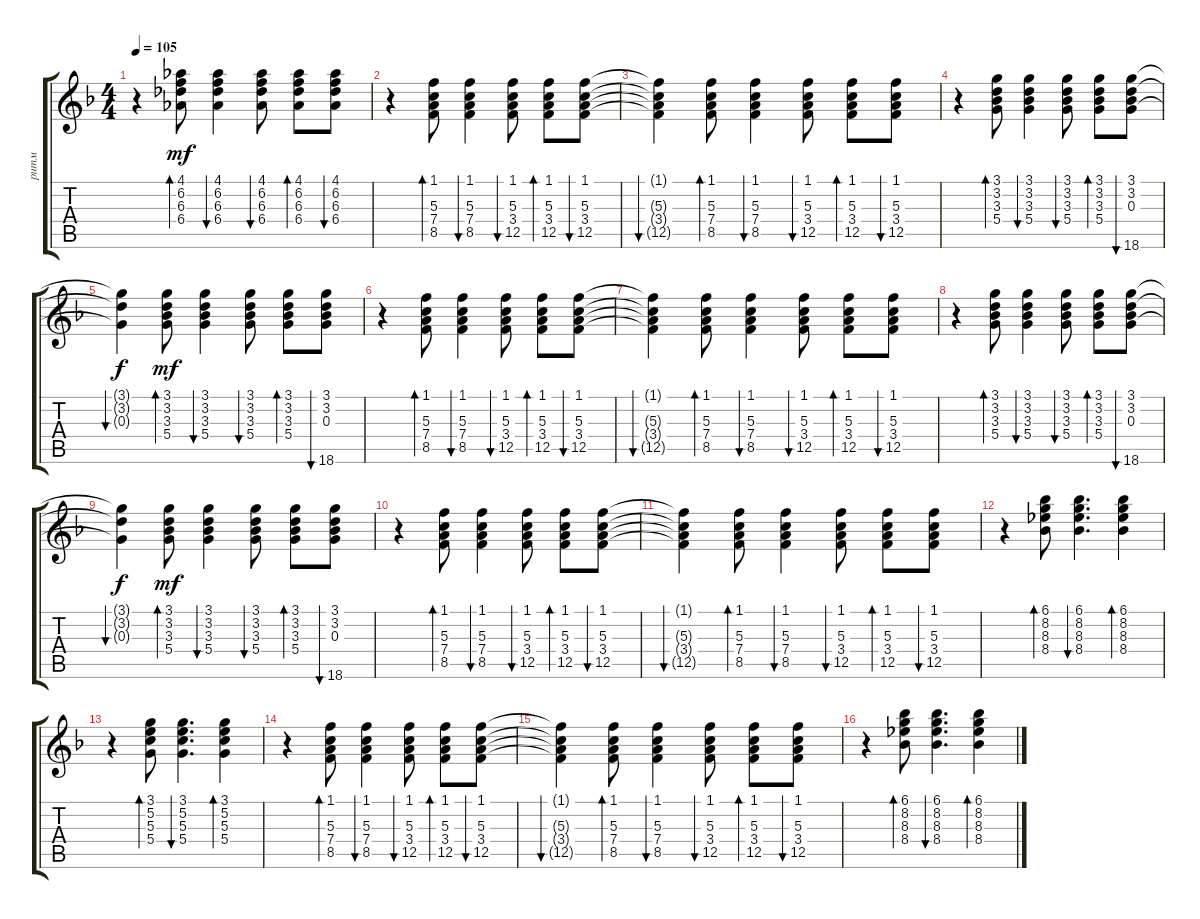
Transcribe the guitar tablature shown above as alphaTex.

\track ("ритм" "ритм") {instrument acousticguitarsteel}
\staff {score tabs}
\tuning (E4 B3 G3 D3 A2 E2) {hide}
\ts (4 4)
\tempo 105
\clef g2
\ks f
r.4{dy mf} (4.1 6.2 6.3 6.4).8{bd 60} (4.1 6.2 6.3 6.4).4{bu 60} (4.1 6.2 6.3 6.4).8{bu 60} (4.1 6.2 6.3 6.4).8{bd 60} (4.1 6.2 6.3 6.4).8{bu 60} |
r.4 (1.1 5.3 7.4 8.5).8{bd 60} (1.1 5.3 7.4 8.5).4{bu 60} (1.1 5.3 3.4 12.5).8{bu 60} (1.1 5.3 3.4 12.5).8{bd 60} (1.1 5.3 3.4 12.5).8{bu 60} |
(1.1{t} 5.3{t} 3.4{t} 12.5{t}).4{bu 60} (1.1 5.3 7.4 8.5).8{bd 60} (1.1 5.3 7.4 8.5).4{bu 60} (1.1 5.3 3.4 12.5).8{bu 60} (1.1 5.3 3.4 12.5).8{bd 60} (1.1 5.3 3.4 12.5).8{bu 60} |
r.4 (3.1 3.2 3.3 5.4).8{bd 60} (3.1 3.2 3.3 5.4).4{bu 60} (3.1 3.2 3.3 5.4).8{bu 60} (3.1 3.2 3.3 5.4).8{bd 60} (3.1 3.2 0.3 18.6).8{bu 60} |
(3.1{t} 3.2{t} 0.3{t}).4{bu 60 dy f} (3.1 3.2 3.3 5.4).8{bd 60 dy mf} (3.1 3.2 3.3 5.4).4{bu 60} (3.1 3.2 3.3 5.4).8{bu 60} (3.1 3.2 3.3 5.4).8{bd 60} (3.1 3.2 0.3 18.6).8{bu 60} |
r.4 (1.1 5.3 7.4 8.5).8{bd 60} (1.1 5.3 7.4 8.5).4{bu 60} (1.1 5.3 3.4 12.5).8{bu 60} (1.1 5.3 3.4 12.5).8{bd 60} (1.1 5.3 3.4 12.5).8{bu 60} |
(1.1{t} 5.3{t} 3.4{t} 12.5{t}).4{bu 60} (1.1 5.3 7.4 8.5).8{bd 60} (1.1 5.3 7.4 8.5).4{bu 60} (1.1 5.3 3.4 12.5).8{bu 60} (1.1 5.3 3.4 12.5).8{bd 60} (1.1 5.3 3.4 12.5).8{bu 60} |
r.4 (3.1 3.2 3.3 5.4).8{bd 60} (3.1 3.2 3.3 5.4).4{bu 60} (3.1 3.2 3.3 5.4).8{bu 60} (3.1 3.2 3.3 5.4).8{bd 60} (3.1 3.2 0.3 18.6).8{bu 60} |
(3.1{t} 3.2{t} 0.3{t}).4{bu 60 dy f} (3.1 3.2 3.3 5.4).8{bd 60 dy mf} (3.1 3.2 3.3 5.4).4{bu 60} (3.1 3.2 3.3 5.4).8{bu 60} (3.1 3.2 3.3 5.4).8{bd 60} (3.1 3.2 0.3 18.6).8{bu 60} |
r.4 (1.1 5.3 7.4 8.5).8{bd 60} (1.1 5.3 7.4 8.5).4{bu 60} (1.1 5.3 3.4 12.5).8{bu 60} (1.1 5.3 3.4 12.5).8{bd 60} (1.1 5.3 3.4 12.5).8{bu 60} |
(1.1{t} 5.3{t} 3.4{t} 12.5{t}).4{bu 60} (1.1 5.3 7.4 8.5).8{bd 60} (1.1 5.3 7.4 8.5).4{bu 60} (1.1 5.3 3.4 12.5).8{bu 60} (1.1 5.3 3.4 12.5).8{bd 60} (1.1 5.3 3.4 12.5).8{bu 60} |
r.4 (6.1 8.2 8.3 8.4).8{bd 60} (6.1 8.2 8.3 8.4).4{d bu 60} (6.1 8.2 8.3 8.4).4{bd 60} |
r.4 (3.1 5.2 5.3 5.4).8{bd 60} (3.1 5.2 5.3 5.4).4{d bu 60} (3.1 5.2 5.3 5.4).4{bd 60} |
r.4 (1.1 5.3 7.4 8.5).8{bd 60} (1.1 5.3 7.4 8.5).4{bu 60} (1.1 5.3 3.4 12.5).8{bu 60} (1.1 5.3 3.4 12.5).8{bd 60} (1.1 5.3 3.4 12.5).8{bu 60} |
(1.1{t} 5.3{t} 3.4{t} 12.5{t}).4{bu 60} (1.1 5.3 7.4 8.5).8{bd 60} (1.1 5.3 7.4 8.5).4{bu 60} (1.1 5.3 3.4 12.5).8{bu 60} (1.1 5.3 3.4 12.5).8{bd 60} (1.1 5.3 3.4 12.5).8{bu 60} |
r.4 (6.1 8.2 8.3 8.4).8{bd 60} (6.1 8.2 8.3 8.4).4{d bu 60} (6.1 8.2 8.3 8.4).4{bd 60}
